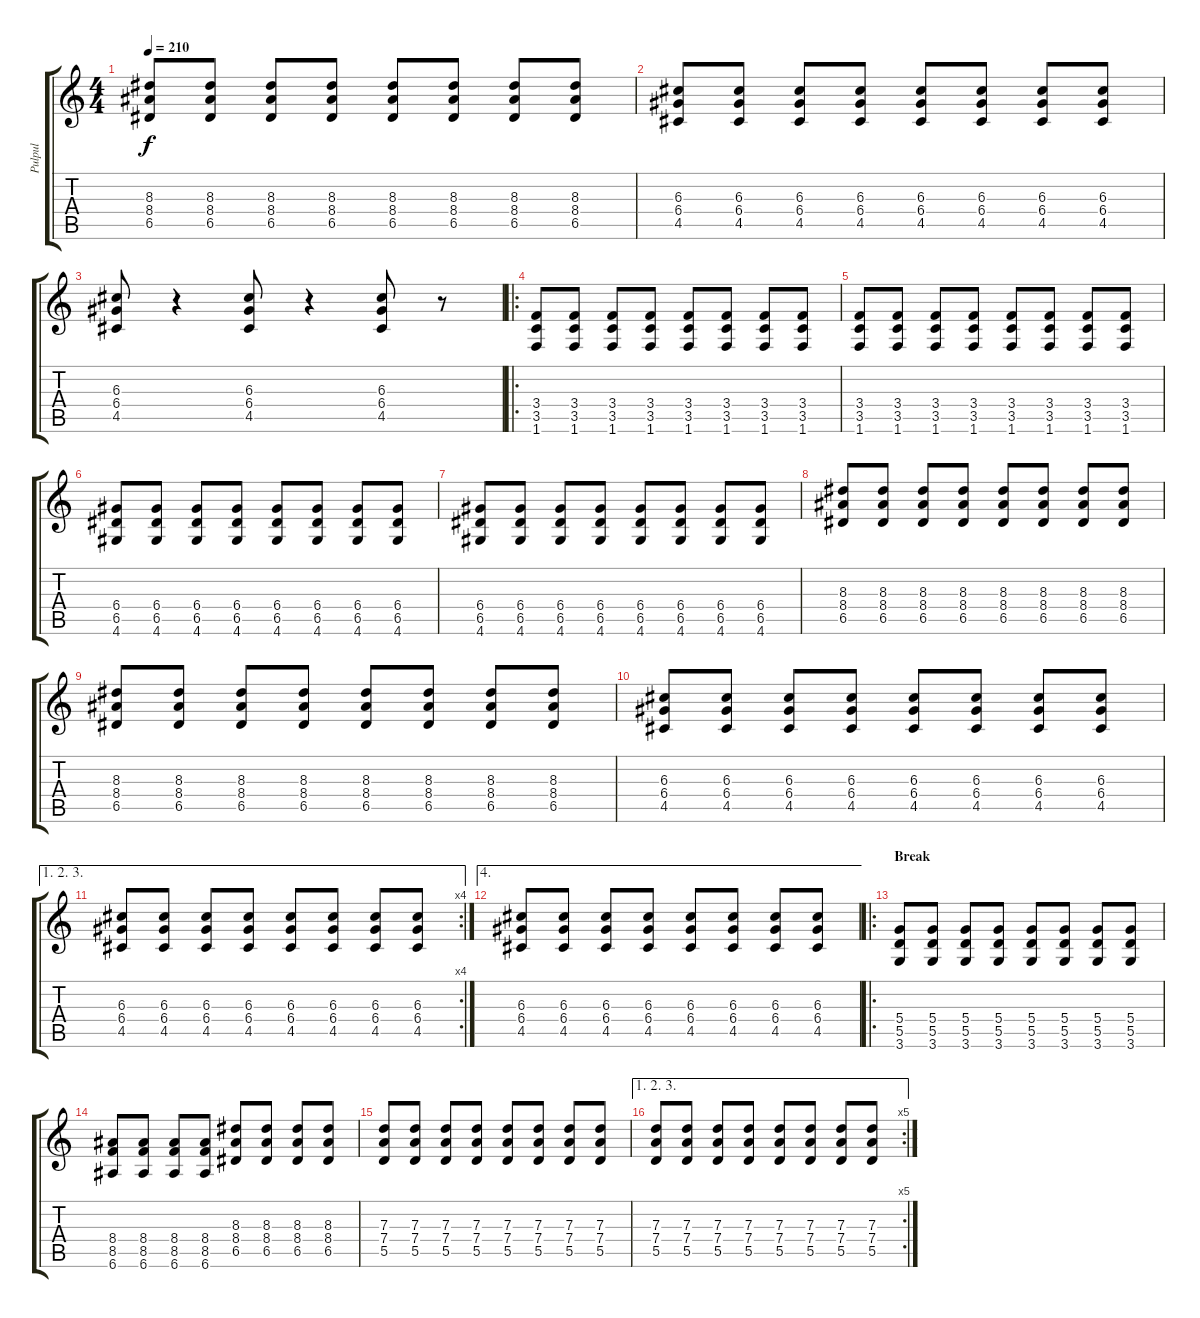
\track ("Pulpul" "Pulpul") {instrument electricguitarmuted}
\staff {score tabs}
\tuning (E4 B3 G3 D3 A2 E2) {hide}
\ts (4 4)
\tempo 210
\clef g2
\ks c
(8.3 8.4 6.5).8{dy f} (8.3 8.4 6.5).8 (8.3 8.4 6.5).8 (8.3 8.4 6.5).8 (8.3 8.4 6.5).8 (8.3 8.4 6.5).8 (8.3 8.4 6.5).8 (8.3 8.4 6.5).8 |
(6.3 6.4 4.5).8 (6.3 6.4 4.5).8 (6.3 6.4 4.5).8 (6.3 6.4 4.5).8 (6.3 6.4 4.5).8 (6.3 6.4 4.5).8 (6.3 6.4 4.5).8 (6.3 6.4 4.5).8 |
(6.3 6.4 4.5).8 r.4 (6.3 6.4 4.5).8 r.4 (6.3 6.4 4.5).8 r.8 |
\ro
(3.4 3.5 1.6).8 (3.4 3.5 1.6).8 (3.4 3.5 1.6).8 (3.4 3.5 1.6).8 (3.4 3.5 1.6).8 (3.4 3.5 1.6).8 (3.4 3.5 1.6).8 (3.4 3.5 1.6).8 |
(3.4 3.5 1.6).8 (3.4 3.5 1.6).8 (3.4 3.5 1.6).8 (3.4 3.5 1.6).8 (3.4 3.5 1.6).8 (3.4 3.5 1.6).8 (3.4 3.5 1.6).8 (3.4 3.5 1.6).8 |
(6.4 6.5 4.6).8 (6.4 6.5 4.6).8 (6.4 6.5 4.6).8 (6.4 6.5 4.6).8 (6.4 6.5 4.6).8 (6.4 6.5 4.6).8 (6.4 6.5 4.6).8 (6.4 6.5 4.6).8 |
(6.4 6.5 4.6).8 (6.4 6.5 4.6).8 (6.4 6.5 4.6).8 (6.4 6.5 4.6).8 (6.4 6.5 4.6).8 (6.4 6.5 4.6).8 (6.4 6.5 4.6).8 (6.4 6.5 4.6).8 |
(8.3 8.4 6.5).8 (8.3 8.4 6.5).8 (8.3 8.4 6.5).8 (8.3 8.4 6.5).8 (8.3 8.4 6.5).8 (8.3 8.4 6.5).8 (8.3 8.4 6.5).8 (8.3 8.4 6.5).8 |
(8.3 8.4 6.5).8 (8.3 8.4 6.5).8 (8.3 8.4 6.5).8 (8.3 8.4 6.5).8 (8.3 8.4 6.5).8 (8.3 8.4 6.5).8 (8.3 8.4 6.5).8 (8.3 8.4 6.5).8 |
(6.3 6.4 4.5).8 (6.3 6.4 4.5).8 (6.3 6.4 4.5).8 (6.3 6.4 4.5).8 (6.3 6.4 4.5).8 (6.3 6.4 4.5).8 (6.3 6.4 4.5).8 (6.3 6.4 4.5).8 |
\ae (1 2 3)
\rc 4
(6.3 6.4 4.5).8 (6.3 6.4 4.5).8 (6.3 6.4 4.5).8 (6.3 6.4 4.5).8 (6.3 6.4 4.5).8 (6.3 6.4 4.5).8 (6.3 6.4 4.5).8 (6.3 6.4 4.5).8 |
\ae 4
(6.3 6.4 4.5).8 (6.3 6.4 4.5).8 (6.3 6.4 4.5).8 (6.3 6.4 4.5).8 (6.3 6.4 4.5).8 (6.3 6.4 4.5).8 (6.3 6.4 4.5).8 (6.3 6.4 4.5).8 |
\ro
\section ("" "Break")
(5.4 5.5 3.6).8 (5.4 5.5 3.6).8 (5.4 5.5 3.6).8 (5.4 5.5 3.6).8 (5.4 5.5 3.6).8 (5.4 5.5 3.6).8 (5.4 5.5 3.6).8 (5.4 5.5 3.6).8 |
(8.4 8.5 6.6).8 (8.4 8.5 6.6).8 (8.4 8.5 6.6).8 (8.4 8.5 6.6).8 (8.3 8.4 6.5).8 (8.3 8.4 6.5).8 (8.3 8.4 6.5).8 (8.3 8.4 6.5).8 |
(7.3 7.4 5.5).8 (7.3 7.4 5.5).8 (7.3 7.4 5.5).8 (7.3 7.4 5.5).8 (7.3 7.4 5.5).8 (7.3 7.4 5.5).8 (7.3 7.4 5.5).8 (7.3 7.4 5.5).8 |
\ae (1 2 3)
\rc 5
(7.3 7.4 5.5).8 (7.3 7.4 5.5).8 (7.3 7.4 5.5).8 (7.3 7.4 5.5).8 (7.3 7.4 5.5).8 (7.3 7.4 5.5).8 (7.3 7.4 5.5).8 (7.3 7.4 5.5).8
